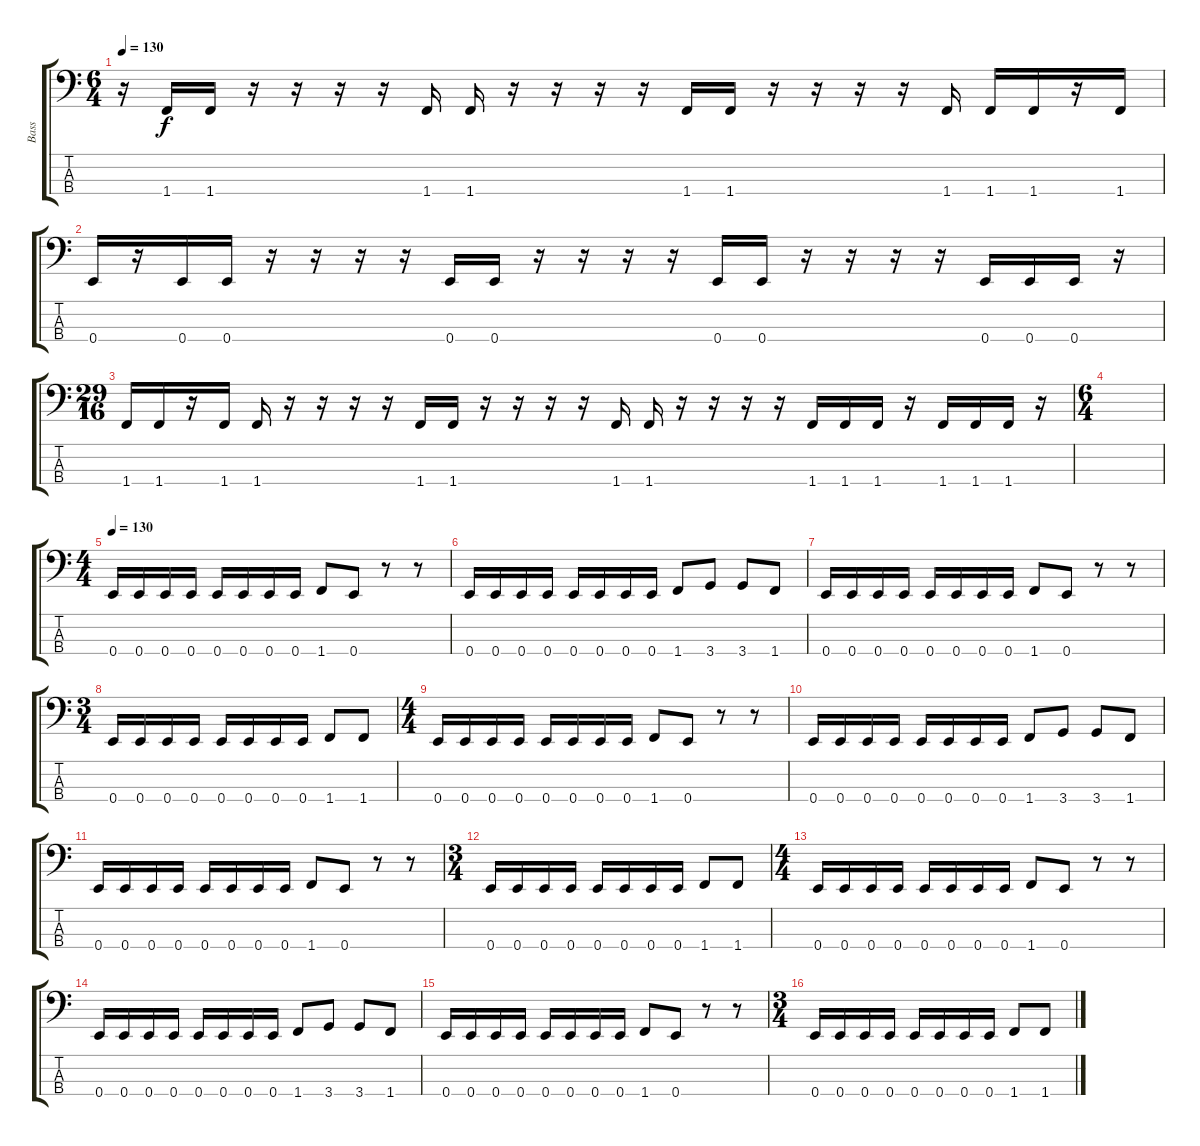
\track ("Bass" "Bass") {instrument electricbassfinger}
\staff {score tabs}
\tuning (G2 D2 A1 E1) {hide}
\ts (6 4)
\tempo 130
\clef f4
\ks c
r.16{dy f} 1.4.16 1.4.16 r.16 r.16 r.16 r.16 1.4.16 1.4.16 r.16 r.16 r.16 r.16 1.4.16 1.4.16 r.16 r.16 r.16 r.16 1.4.16 1.4.16 1.4.16 r.16 1.4.16 |
0.4.16 r.16 0.4.16 0.4.16 r.16 r.16 r.16 r.16 0.4.16 0.4.16 r.16 r.16 r.16 r.16 0.4.16 0.4.16 r.16 r.16 r.16 r.16 0.4.16 0.4.16 0.4.16 r.16 |
\ts (29 16)
1.4.16 1.4.16 r.16 1.4.16 1.4.16 r.16 r.16 r.16 r.16 1.4.16 1.4.16 r.16 r.16 r.16 r.16 1.4.16 1.4.16 r.16 r.16 r.16 r.16 1.4.16 1.4.16 1.4.16 r.16 1.4.16 1.4.16 1.4.16 r.16 |
\ts (6 4)
|
\ts (4 4)
\tempo 130
0.4.16 0.4.16 0.4.16 0.4.16 0.4.16 0.4.16 0.4.16 0.4.16 1.4.8 0.4.8 r.8 r.8 |
0.4.16 0.4.16 0.4.16 0.4.16 0.4.16 0.4.16 0.4.16 0.4.16 1.4.8 3.4.8 3.4.8 1.4.8 |
0.4.16 0.4.16 0.4.16 0.4.16 0.4.16 0.4.16 0.4.16 0.4.16 1.4.8 0.4.8 r.8 r.8 |
\ts (3 4)
0.4.16 0.4.16 0.4.16 0.4.16 0.4.16 0.4.16 0.4.16 0.4.16 1.4.8 1.4.8 |
\ts (4 4)
0.4.16 0.4.16 0.4.16 0.4.16 0.4.16 0.4.16 0.4.16 0.4.16 1.4.8 0.4.8 r.8 r.8 |
0.4.16 0.4.16 0.4.16 0.4.16 0.4.16 0.4.16 0.4.16 0.4.16 1.4.8 3.4.8 3.4.8 1.4.8 |
0.4.16 0.4.16 0.4.16 0.4.16 0.4.16 0.4.16 0.4.16 0.4.16 1.4.8 0.4.8 r.8 r.8 |
\ts (3 4)
0.4.16 0.4.16 0.4.16 0.4.16 0.4.16 0.4.16 0.4.16 0.4.16 1.4.8 1.4.8 |
\ts (4 4)
0.4.16 0.4.16 0.4.16 0.4.16 0.4.16 0.4.16 0.4.16 0.4.16 1.4.8 0.4.8 r.8 r.8 |
0.4.16 0.4.16 0.4.16 0.4.16 0.4.16 0.4.16 0.4.16 0.4.16 1.4.8 3.4.8 3.4.8 1.4.8 |
0.4.16 0.4.16 0.4.16 0.4.16 0.4.16 0.4.16 0.4.16 0.4.16 1.4.8 0.4.8 r.8 r.8 |
\ts (3 4)
0.4.16 0.4.16 0.4.16 0.4.16 0.4.16 0.4.16 0.4.16 0.4.16 1.4.8 1.4.8
